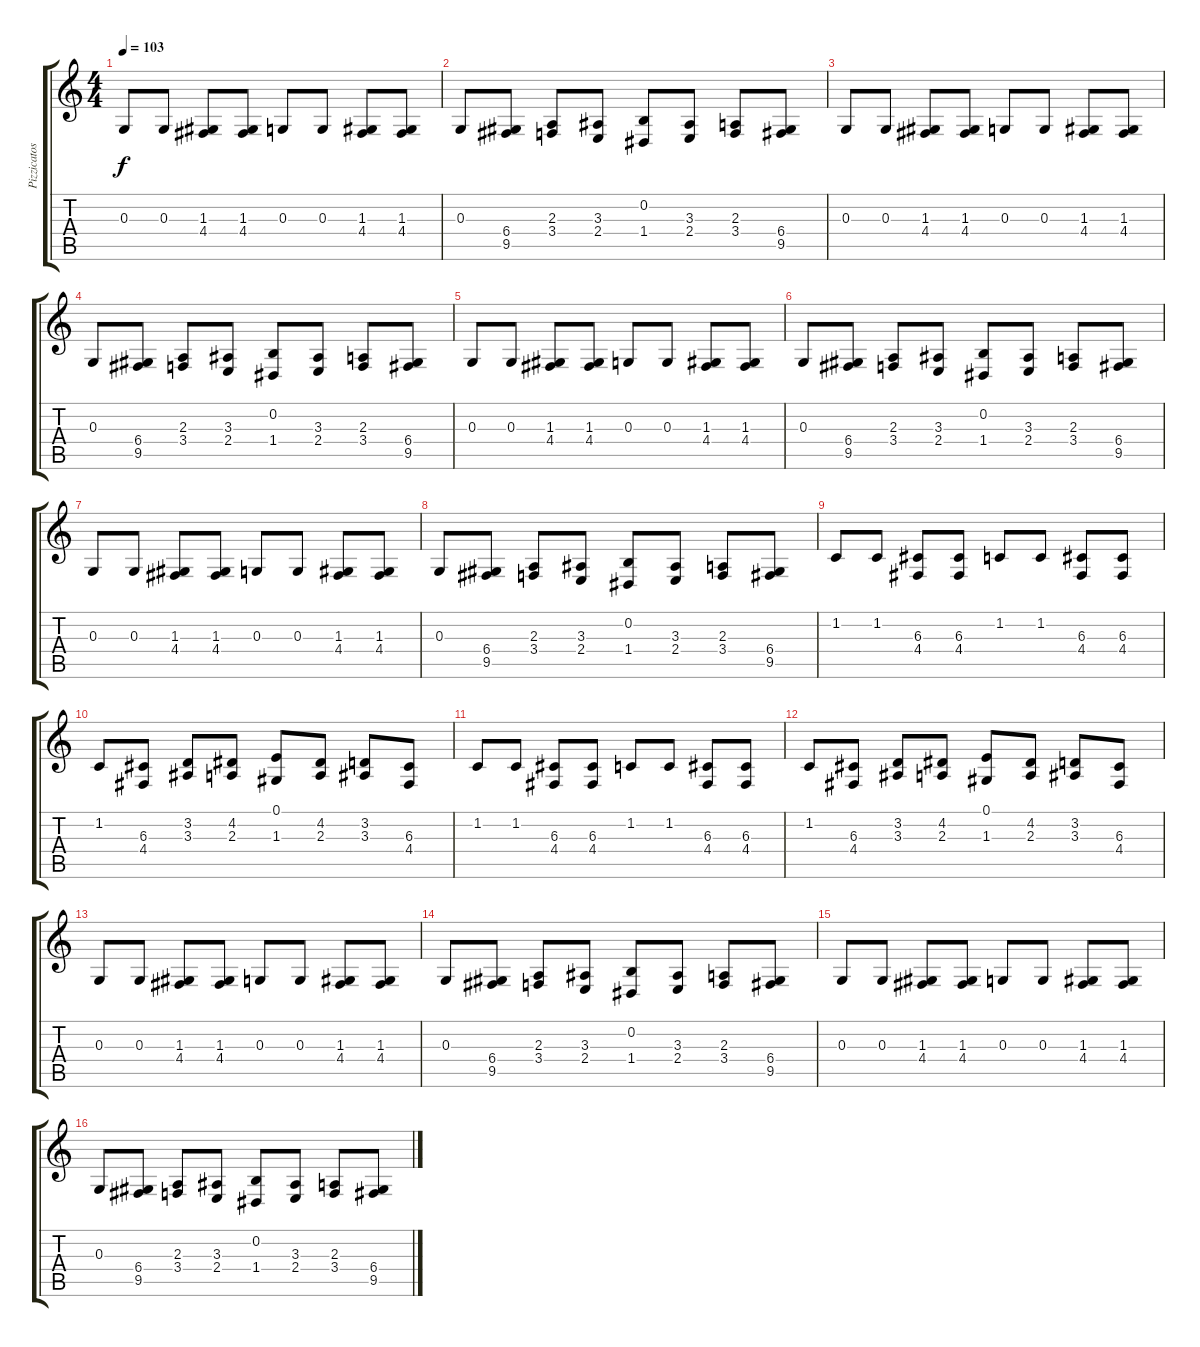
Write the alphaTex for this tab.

\track ("Pizzicatos" "Pizzicatos") {instrument pizzicatostrings}
\staff {score tabs}
\tuning (E4 B3 G3 D3 A2 E2) {hide}
\ts (4 4)
\tempo 103
\clef g2
\ks c
0.3.8{dy f} 0.3.8 (1.3 4.4).8 (1.3 4.4).8 0.3.8 0.3.8 (1.3 4.4).8 (1.3 4.4).8 |
0.3.8 (6.4 9.5).8 (2.3 3.4).8 (3.3 2.4).8 (0.2 1.4).8 (3.3 2.4).8 (2.3 3.4).8 (6.4 9.5).8 |
0.3.8 0.3.8 (1.3 4.4).8 (1.3 4.4).8 0.3.8 0.3.8 (1.3 4.4).8 (1.3 4.4).8 |
0.3.8 (6.4 9.5).8 (2.3 3.4).8 (3.3 2.4).8 (0.2 1.4).8 (3.3 2.4).8 (2.3 3.4).8 (6.4 9.5).8 |
0.3.8 0.3.8 (1.3 4.4).8 (1.3 4.4).8 0.3.8 0.3.8 (1.3 4.4).8 (1.3 4.4).8 |
0.3.8 (6.4 9.5).8 (2.3 3.4).8 (3.3 2.4).8 (0.2 1.4).8 (3.3 2.4).8 (2.3 3.4).8 (6.4 9.5).8 |
0.3.8 0.3.8 (1.3 4.4).8 (1.3 4.4).8 0.3.8 0.3.8 (1.3 4.4).8 (1.3 4.4).8 |
0.3.8 (6.4 9.5).8 (2.3 3.4).8 (3.3 2.4).8 (0.2 1.4).8 (3.3 2.4).8 (2.3 3.4).8 (6.4 9.5).8 |
1.2.8 1.2.8 (6.3 4.4).8 (6.3 4.4).8 1.2.8 1.2.8 (6.3 4.4).8 (6.3 4.4).8 |
1.2.8 (6.3 4.4).8 (3.2 3.3).8 (4.2 2.3).8 (0.1 1.3).8 (4.2 2.3).8 (3.2 3.3).8 (6.3 4.4).8 |
1.2.8 1.2.8 (6.3 4.4).8 (6.3 4.4).8 1.2.8 1.2.8 (6.3 4.4).8 (6.3 4.4).8 |
1.2.8 (6.3 4.4).8 (3.2 3.3).8 (4.2 2.3).8 (0.1 1.3).8 (4.2 2.3).8 (3.2 3.3).8 (6.3 4.4).8 |
0.3.8 0.3.8 (1.3 4.4).8 (1.3 4.4).8 0.3.8 0.3.8 (1.3 4.4).8 (1.3 4.4).8 |
0.3.8 (6.4 9.5).8 (2.3 3.4).8 (3.3 2.4).8 (0.2 1.4).8 (3.3 2.4).8 (2.3 3.4).8 (6.4 9.5).8 |
0.3.8 0.3.8 (1.3 4.4).8 (1.3 4.4).8 0.3.8 0.3.8 (1.3 4.4).8 (1.3 4.4).8 |
0.3.8 (6.4 9.5).8 (2.3 3.4).8 (3.3 2.4).8 (0.2 1.4).8 (3.3 2.4).8 (2.3 3.4).8 (6.4 9.5).8
